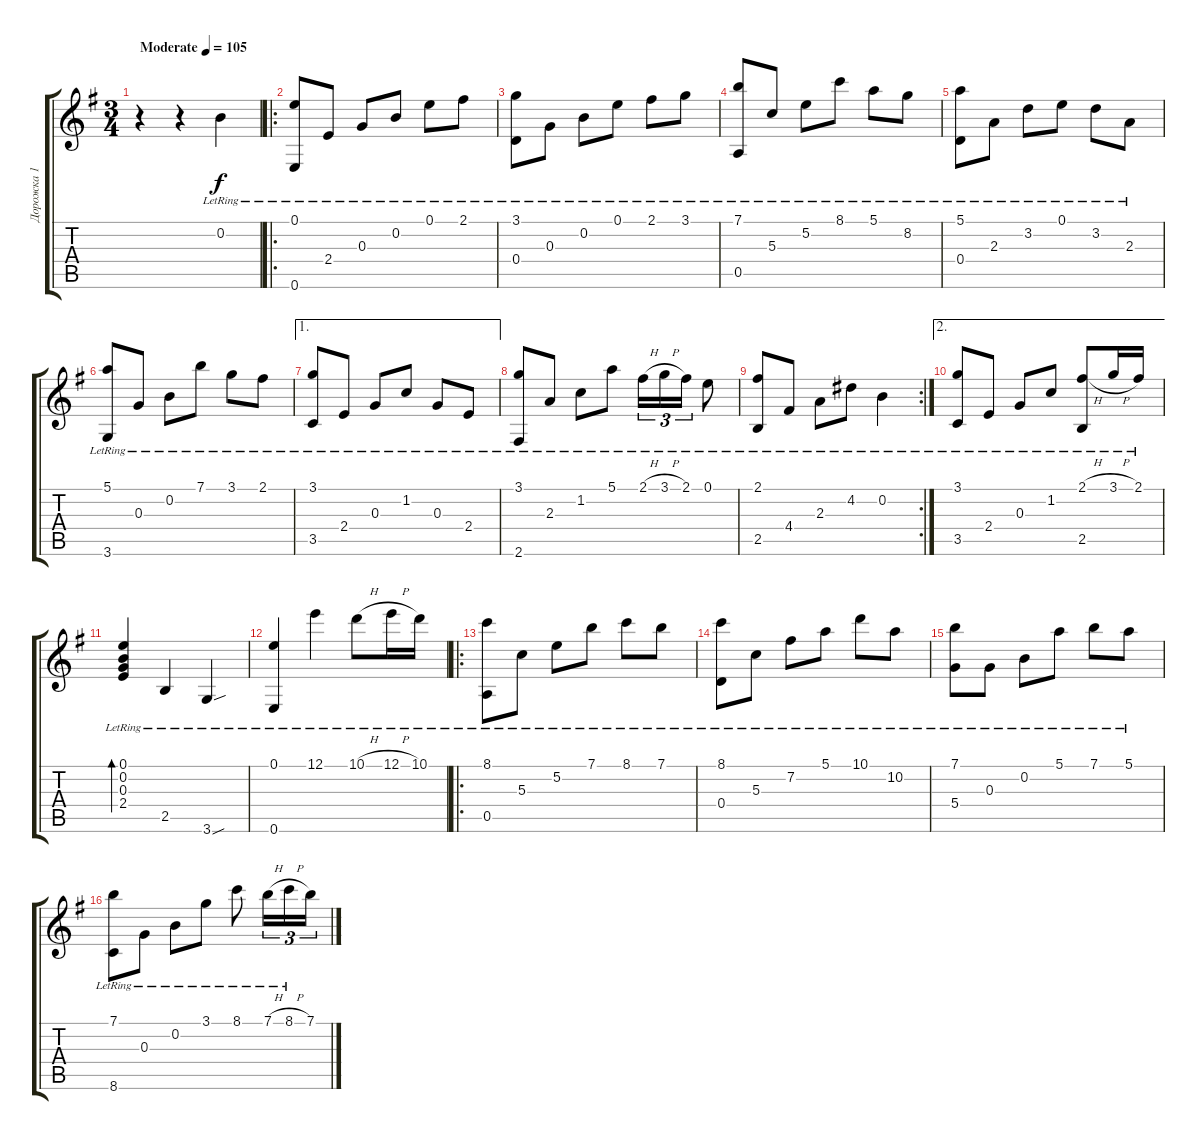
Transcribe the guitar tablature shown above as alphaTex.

\track ("Дорожка 1" "Дорожка 1") {instrument acousticguitarnylon}
\staff {score tabs}
\tuning (E4 B3 G3 D3 A2 E2) {hide}
\ts (3 4)
\tempo (105 "Moderate")
\clef g2
\ks eminor
r.4{dy f instrument acousticguitarnylon} r.4 0.2{lr}.4 |
\ro
(0.1{lr} 0.6{lr}).8 2.4{lr}.8 0.3{lr}.8 0.2{lr}.8 0.1{lr}.8 2.1{lr}.8 |
(3.1{lr} 0.4{lr}).8 0.3{lr}.8 0.2{lr}.8 0.1{lr}.8 2.1{lr}.8 3.1{lr}.8 |
(7.1{lr} 0.5{lr}).8 5.3{lr}.8 5.2{lr}.8 8.1{lr}.8 5.1{lr}.8 8.2{lr}.8 |
(5.1{lr} 0.4{lr}).8 2.3{lr}.8 3.2{lr}.8 0.1{lr}.8 3.2{lr}.8 2.3{lr}.8 |
(5.1{lr} 3.6{lr}).8 0.3{lr}.8 0.2{lr}.8 7.1{lr}.8 3.1{lr}.8 2.1{lr}.8 |
\ae 1
(3.1{lr} 3.5{lr}).8 2.4{lr}.8 0.3{lr}.8 1.2{lr}.8 0.3{lr}.8 2.4{lr}.8 |
(3.1{lr} 2.6{lr}).8 2.3{lr}.8 1.2{lr}.8 5.1{lr}.8 2.1{h lr}.16{tu (3 2)} 3.1{h lr}.16{tu (3 2)} 2.1{lr}.16{tu (3 2)} 0.1{lr}.8 |
\rc 2
(2.1{lr} 2.5{lr}).8 4.4{lr}.8 2.3{lr}.8 4.2{lr}.8 0.2{lr}.4 |
\ae 2
(3.1{lr} 3.5{lr}).8 2.4{lr}.8 0.3{lr}.8 1.2{lr}.8 (2.1{h lr} 2.5{lr}).8 3.1{h lr}.16 2.1{lr}.16 |
(0.1{lr} 0.2{lr} 0.3{lr} 2.4{lr}).4{bd 240} 2.5{lr}.4 3.6{sou lr}.4 |
(0.1 0.6{lr}).4 12.1{lr}.4 10.1{h lr}.8 12.1{h lr}.16 10.1{lr}.16 |
\ro
(8.1{lr} 0.5{lr}).8 5.3{lr}.8 5.2{lr}.8 7.1{lr}.8 8.1{lr}.8 7.1{lr}.8 |
(8.1{lr} 0.4{lr}).8 5.3{lr}.8 7.2{lr}.8 5.1{lr}.8 10.1{lr}.8 10.2{lr}.8 |
(7.1{lr} 5.4).8 0.3{lr}.8 0.2{lr}.8 5.1{lr}.8 7.1{lr}.8 5.1{lr}.8 |
(7.1{lr} 8.6).8 0.3{lr}.8 0.2{lr}.8 3.1{lr}.8 8.1{lr}.8 7.1{h lr}.16{tu (3 2)} 8.1{h lr}.16{tu (3 2)} 7.1.16{tu (3 2)}
